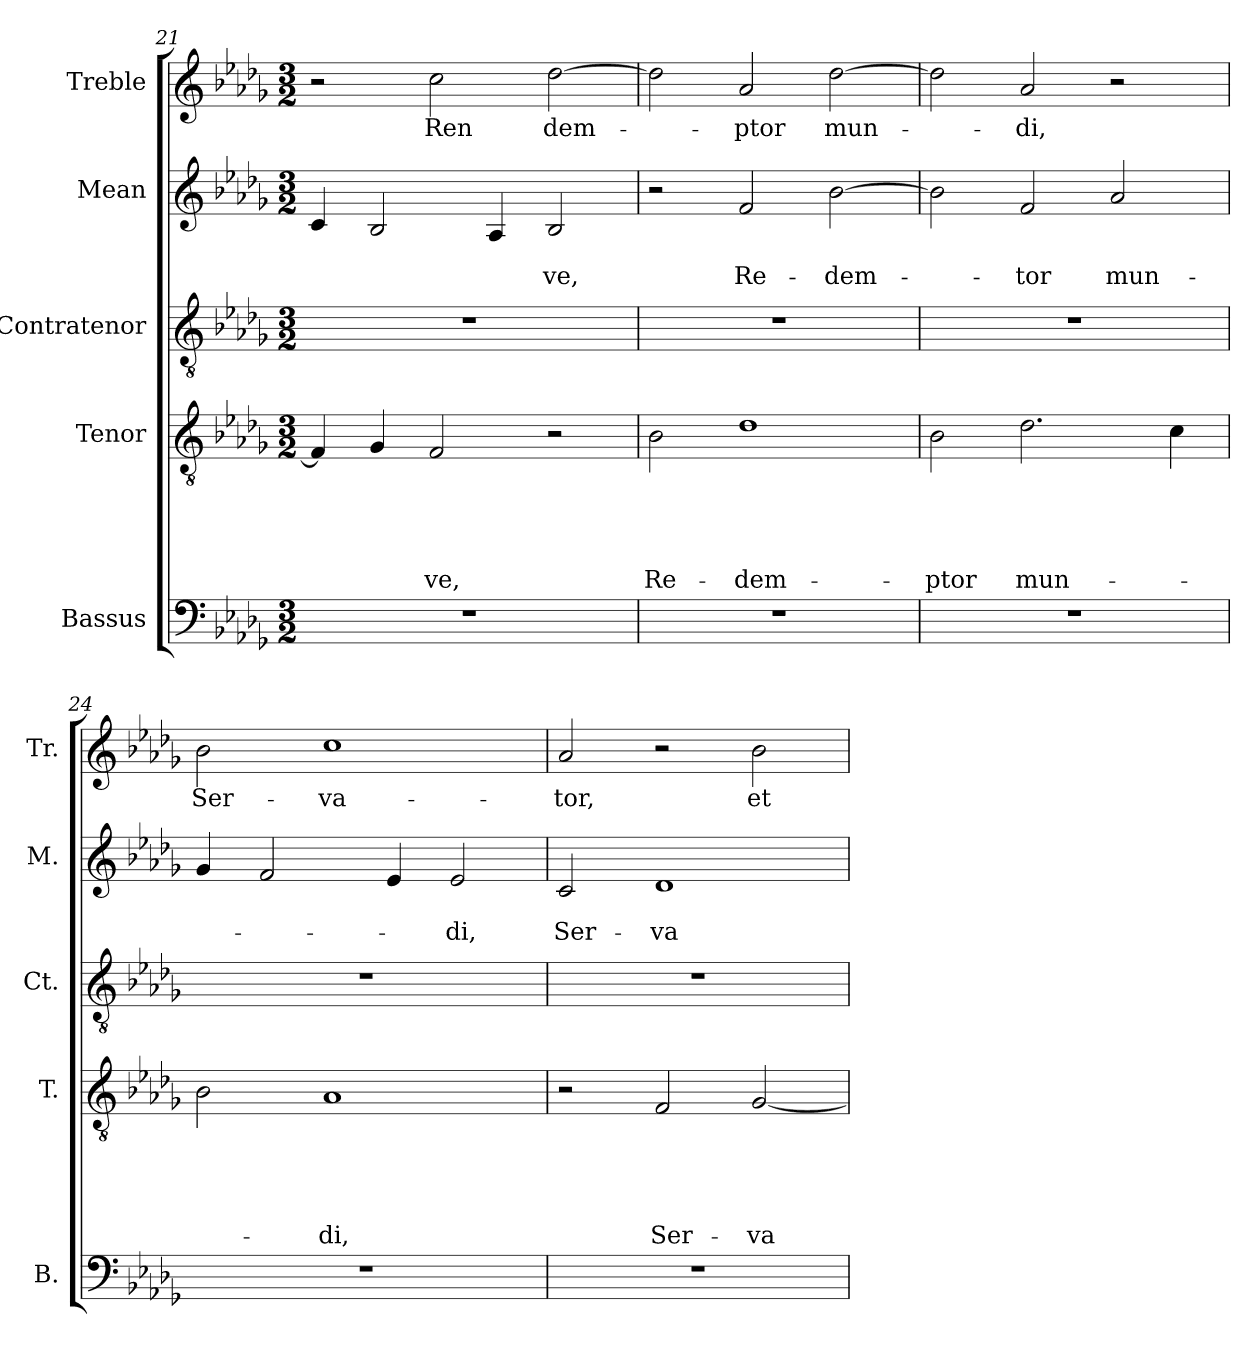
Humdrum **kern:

**kern	**kern	**text	**text	**text	**text	**text	**kern	**kern	**text	**text	**kern	**text
*part5	*part4	*part4	*part4	*part4	*part4	*part4	*part3	*part2	*part2	*part2	*part1	*part1
*staff5	*staff4	*staff4	*staff4	*staff4	*staff4	*staff4	*staff3	*staff2	*staff2	*staff2	*staff1	*staff1
*I"Bassus	*I"Tenor	*	*	*	*	*	*I"Contratenor	*I"Mean	*	*	*I"Treble	*
*I'B.	*I'T.	*	*	*	*	*	*I'Ct.	*I'M.	*	*	*I'Tr.	*
*clefF4	*clefGv2	*	*	*	*	*	*clefGv2	*clefG2	*	*	*clefG2	*
*k[b-e-a-d-g-]	*k[b-e-a-d-g-]	*	*	*	*	*	*k[b-e-a-d-g-]	*k[b-e-a-d-g-]	*	*	*k[b-e-a-d-g-]	*
*D-:	*D-:	*	*	*	*	*	*D-:	*D-:	*	*	*D-:	*
*M3/2	*M3/2	*	*	*	*	*	*M3/2	*M3/2	*	*	*M3/2	*
=21	=21	=21	=21	=21	=21	=21	=21	=21	=21	=21	=21	=21
1.r	4F/]	.	.	.	.	.	1.r	4c/	.	.	2r	.
.	4G-/	.	.	.	.	.	.	2B-/	.	.	.	.
!	!	!	!	!	!	!LO:LY:b	!	!	!	!	!	!LO:LY:b
.	2F/	.	.	.	.	-ve,	.	.	.	.	2cc\	-Ren
.	.	.	.	.	.	.	.	4A-/	.	.	.	.
!	!	!	!	!	!	!	!	!	!	!LO:LY:b	!	!LO:LY:b
.	2r	.	.	.	.	.	.	2B-/	.	-ve,	[>2dd-\	dem-
=22	=22	=22	=22	=22	=22	=22	=22	=22	=22	=22	=22	=22
!	!	!	!	!	!	!LO:LY:b	!	!	!	!	!	!
1.r	2B-\	.	.	.	.	Re-	1.r	2r	.	.	2dd-\]	.
!	!	!	!	!	!	!LO:LY:b	!	!	!	!LO:LY:b	!	!LO:LY:b
.	1d-	.	.	.	.	-dem-	.	2f/	.	Re-	2a-/	-ptor
!	!	!	!	!	!	!	!	!	!	!LO:LY:b	!	!LO:LY:b
.	.	.	.	.	.	.	.	[>2b-\	.	-dem-	[>2dd-\	mun-
=23	=23	=23	=23	=23	=23	=23	=23	=23	=23	=23	=23	=23
!	!	!	!	!	!	!LO:LY:b	!	!	!	!	!	!
1.r	2B-\	.	.	.	.	-ptor	1.r	2b-\]	.	.	2dd-\]	.
!	!	!	!	!	!	!LO:LY:b	!	!	!	!LO:LY:b	!	!LO:LY:b
.	2.d-\	.	.	.	.	mun-	.	2f/	.	-tor	2a-/	-di,
!	!	!	!	!	!	!	!	!	!	!LO:LY:b	!	!
.	.	.	.	.	.	.	.	2a-/	.	mun-	2r	.
.	4c\	.	.	.	.	.	.	.	.	.	.	.
=24	=24	=24	=24	=24	=24	=24	=24	=24	=24	=24	=24	=24
!	!	!	!	!	!	!	!	!	!	!	!	!LO:LY:b
1.r	2B-\	.	.	.	.	.	1.r	4g-/	.	.	2b-\	Ser-
.	.	.	.	.	.	.	.	2f/	.	.	.	.
!	!	!	!	!	!	!LO:LY:b	!	!	!	!	!	!LO:LY:b
.	1A-	.	.	.	.	-di,	.	.	.	.	1cc	-va-
.	.	.	.	.	.	.	.	4e-/	.	.	.	.
!	!	!	!	!	!	!	!	!	!	!LO:LY:b	!	!
.	.	.	.	.	.	.	.	2e-/	.	-di,	.	.
=25	=25	=25	=25	=25	=25	=25	=25	=25	=25	=25	=25	=25
!	!	!	!	!	!	!	!	!	!	!LO:LY:b	!	!LO:LY:b
1.r	2r	.	.	.	.	.	1.r	2c/	.	Ser-	2a-/	-tor,
!	!	!	!	!	!	!LO:LY:b	!	!	!	!LO:LY:b	!	!
.	2F/	.	.	.	.	Ser-	.	1d-	.	-va-	2r	.
!	!	!	!	!	!	!LO:LY:b	!	!	!	!	!	!LO:LY:b
.	[<2G-/	.	.	.	.	-va-	.	.	.	.	2b-\	et
=	=	=	=	=	=	=	=	=	=	=	=	=
*-	*-	*-	*-	*-	*-	*-	*-	*-	*-	*-	*-	*-
